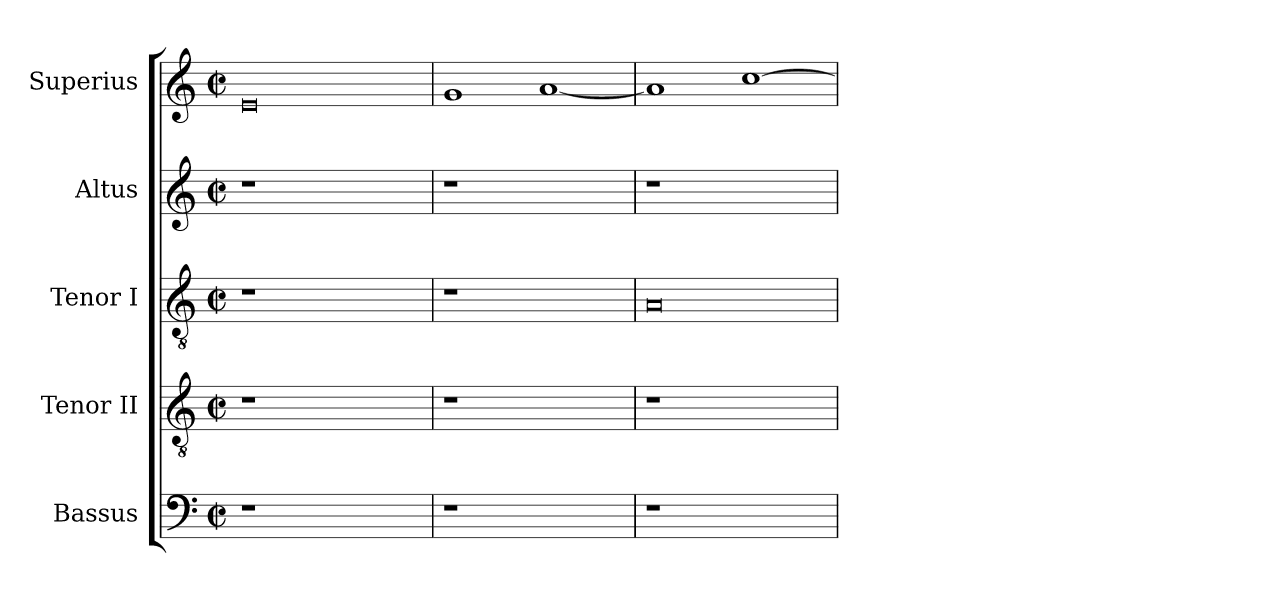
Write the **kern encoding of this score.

**kern	**kern	**kern	**kern	**kern
*part5	*part4	*part3	*part2	*part1
*staff5	*staff4	*staff3	*staff2	*staff1
*I"Bassus	*I"Tenor II	*I"Tenor I	*I"Altus	*I"Superius
*I'B.	*	*	*	*I'S.
!!LO:PB:g=z
*clefF4	*clefGv2	*clefGv2	*clefG2	*clefG2
*	*ITrd7c12	*ITrd7c12	*	*
*k[]	*k[]	*k[]	*k[]	*k[]
*C:	*C:	*C:	*C:	*C:
*M2/2	*M2/2	*M2/2	*M2/2	*M2/2
*met(c|)	*met(c|)	*met(c|)	*met(c|)	*met(c|)
=1	=1	=1	=1	=1
!LO:N:vis=1	!LO:N:vis=1	!LO:N:vis=1	!LO:N:vis=1	!
1r	1r	1r	1r	0ei
1ryy	1ryy	1ryy	1ryy	.
=2	=2	=2	=2	=2
!LO:N:vis=1	!LO:N:vis=1	!LO:N:vis=1	!LO:N:vis=1	!
1r	1r	1r	1r	1gi
1ryy	1ryy	1ryy	1ryy	[<1ai
=3	=3	=3	=3	=3
!LO:N:vis=1	!LO:N:vis=1	!	!LO:N:vis=1	!
1r	1r	0AAi	1r	1ai]
1ryy	1ryy	.	1ryy	[>1cci
=	=	=	=	=
*-	*-	*-	*-	*-
